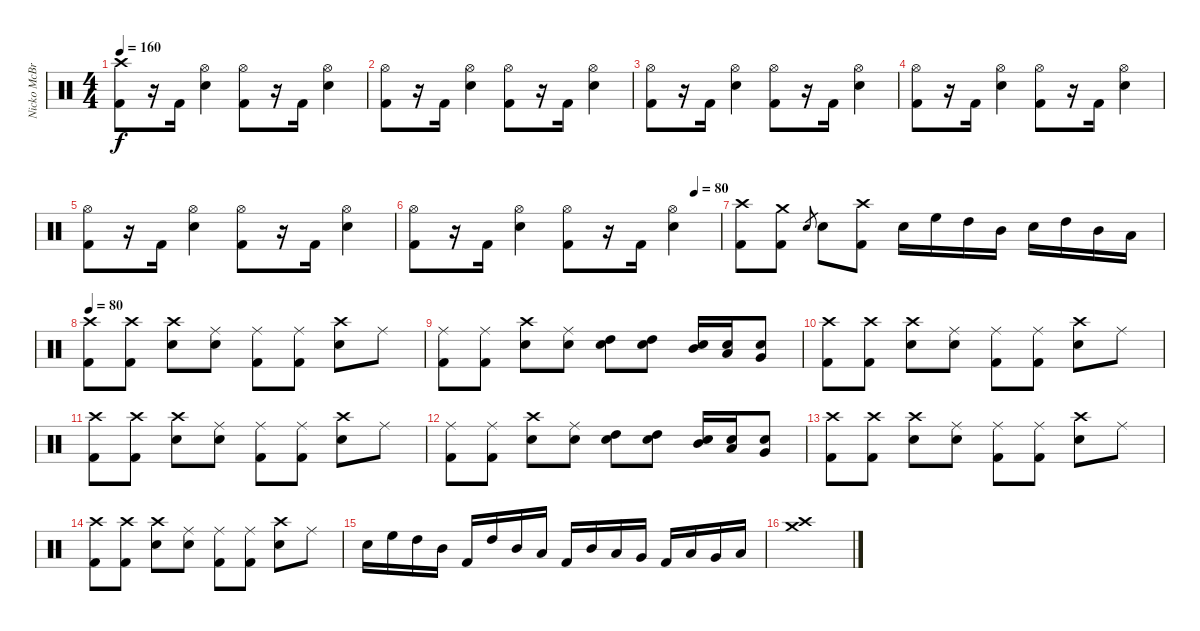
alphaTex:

\track ("Nicko McBrien" "Nicko McBr") {instrument percussion}
\staff {score}
\articulation defaults
\ts (4 4)
\tempo 160
\clef neutral
\ks c
("Crash high (hit)" "Kick (hit) 2").8{dy f} r.16 "Kick (hit) 2".16 ("Hi-Hat (open)" "Snare (hit) 2").4 ("Hi-Hat (open)" "Kick (hit) 2").8 r.16 "Kick (hit) 2".16 ("Hi-Hat (open)" "Snare (hit) 2").4 |
("Hi-Hat (open)" "Kick (hit) 2").8 r.16 "Kick (hit) 2".16 ("Hi-Hat (open)" "Snare (hit) 2").4 ("Hi-Hat (open)" "Kick (hit) 2").8 r.16 "Kick (hit) 2".16 ("Hi-Hat (open)" "Snare (hit) 2").4 |
("Hi-Hat (open)" "Kick (hit) 2").8 r.16 "Kick (hit) 2".16 ("Hi-Hat (open)" "Snare (hit) 2").4 ("Hi-Hat (open)" "Kick (hit) 2").8 r.16 "Kick (hit) 2".16 ("Hi-Hat (open)" "Snare (hit) 2").4 |
("Hi-Hat (open)" "Kick (hit) 2").8 r.16 "Kick (hit) 2".16 ("Hi-Hat (open)" "Snare (hit) 2").4 ("Hi-Hat (open)" "Kick (hit) 2").8 r.16 "Kick (hit) 2".16 ("Hi-Hat (open)" "Snare (hit) 2").4 |
("Hi-Hat (open)" "Kick (hit) 2").8 r.16 "Kick (hit) 2".16 ("Hi-Hat (open)" "Snare (hit) 2").4 ("Hi-Hat (open)" "Kick (hit) 2").8 r.16 "Kick (hit) 2".16 ("Hi-Hat (open)" "Snare (hit) 2").4 |
\tempo (80 0.9166666666666666)
("Hi-Hat (open)" "Kick (hit) 2").8 r.16 "Kick (hit) 2".16 ("Hi-Hat (open)" "Snare (hit) 2").4 ("Hi-Hat (open)" "Kick (hit) 2").8 r.16 "Kick (hit) 2".16 ("Hi-Hat (open)" "Snare (hit) 2").4 |
("Crash high (hit)" "Kick (hit) 2").8 ("Crash medium (hit)" "Kick (hit) 2").8 "Snare (hit) 2".8{gr} "Snare (hit) 2".8 ("Crash high (hit)" "Kick (hit) 2").8 "Snare (hit) 2".16 "High Floor Tom (hit)".16 "High Tom (hit)".16 "Mid Tom (hit)".16 "Snare (hit) 2".16 "High Tom (hit)".16 "Mid Tom (hit)".16 "Low Tom (hit)".16 |
\tempo 80
("Crash high (hit)" "Kick (hit) 2").8 ("Crash high (hit)" "Kick (hit) 2").8 ("Crash high (hit)" "Snare (hit) 2").8 ("Snare (hit) 2" "Ride (middle)").8 ("Kick (hit) 2" "Ride (middle)").8 ("Kick (hit) 2" "Ride (middle)").8 ("Crash high (hit)" "Snare (hit) 2").8 "Ride (middle)".8 |
("Kick (hit) 2" "Ride (middle)").8 ("Kick (hit) 2" "Ride (middle)").8 ("Crash high (hit)" "Snare (hit) 2").8 ("Snare (hit) 2" "Ride (middle)").8 ("Snare (hit) 2" "High Tom (hit)").8 ("Snare (hit) 2" "High Tom (hit)").8 ("Snare (hit) 2" "Mid Tom (hit)").16 ("Snare (hit) 2" "Low Tom (hit)").16 ("Snare (hit) 2" "Very Low Tom (hit)").8 |
("Crash high (hit)" "Kick (hit) 2").8 ("Crash high (hit)" "Kick (hit) 2").8 ("Crash high (hit)" "Snare (hit) 2").8 ("Snare (hit) 2" "Ride (middle)").8 ("Kick (hit) 2" "Ride (middle)").8 ("Kick (hit) 2" "Ride (middle)").8 ("Crash high (hit)" "Snare (hit) 2").8 "Ride (middle)".8 |
("Crash high (hit)" "Kick (hit) 2").8 ("Crash high (hit)" "Kick (hit) 2").8 ("Crash high (hit)" "Snare (hit) 2").8 ("Snare (hit) 2" "Ride (middle)").8 ("Kick (hit) 2" "Ride (middle)").8 ("Kick (hit) 2" "Ride (middle)").8 ("Crash high (hit)" "Snare (hit) 2").8 "Ride (middle)".8 |
("Kick (hit) 2" "Ride (middle)").8 ("Kick (hit) 2" "Ride (middle)").8 ("Crash high (hit)" "Snare (hit) 2").8 ("Snare (hit) 2" "Ride (middle)").8 ("Snare (hit) 2" "High Tom (hit)").8 ("Snare (hit) 2" "High Tom (hit)").8 ("Snare (hit) 2" "Mid Tom (hit)").16 ("Snare (hit) 2" "Low Tom (hit)").16 ("Snare (hit) 2" "Very Low Tom (hit)").8 |
("Crash high (hit)" "Kick (hit) 2").8 ("Crash high (hit)" "Kick (hit) 2").8 ("Crash high (hit)" "Snare (hit) 2").8 ("Snare (hit) 2" "Ride (middle)").8 ("Kick (hit) 2" "Ride (middle)").8 ("Kick (hit) 2" "Ride (middle)").8 ("Crash high (hit)" "Snare (hit) 2").8 "Ride (middle)".8 |
("Crash high (hit)" "Kick (hit) 2").8 ("Crash high (hit)" "Kick (hit) 2").8 ("Crash high (hit)" "Snare (hit) 2").8 ("Snare (hit) 2" "Ride (middle)").8 ("Kick (hit) 2" "Ride (middle)").8 ("Kick (hit) 2" "Ride (middle)").8 ("Crash high (hit)" "Snare (hit) 2").8 "Ride (middle)".8 |
"Snare (hit) 2".16 "High Floor Tom (hit)".16 "High Tom (hit)".16 "Mid Tom (hit)".16 "Kick (hit) 2".16 "High Tom (hit)".16 "Mid Tom (hit)".16 "Low Tom (hit)".16 "Kick (hit) 2".16 "Mid Tom (hit)".16 "Low Tom (hit)".16 "Very Low Tom (hit)".16 "Kick (hit) 2".16 "Low Tom (hit)".16 "Very Low Tom (hit)".16 "Low Floor Tom (hit)".16 |
("Crash high (hit)" "Crash medium (hit)").1
